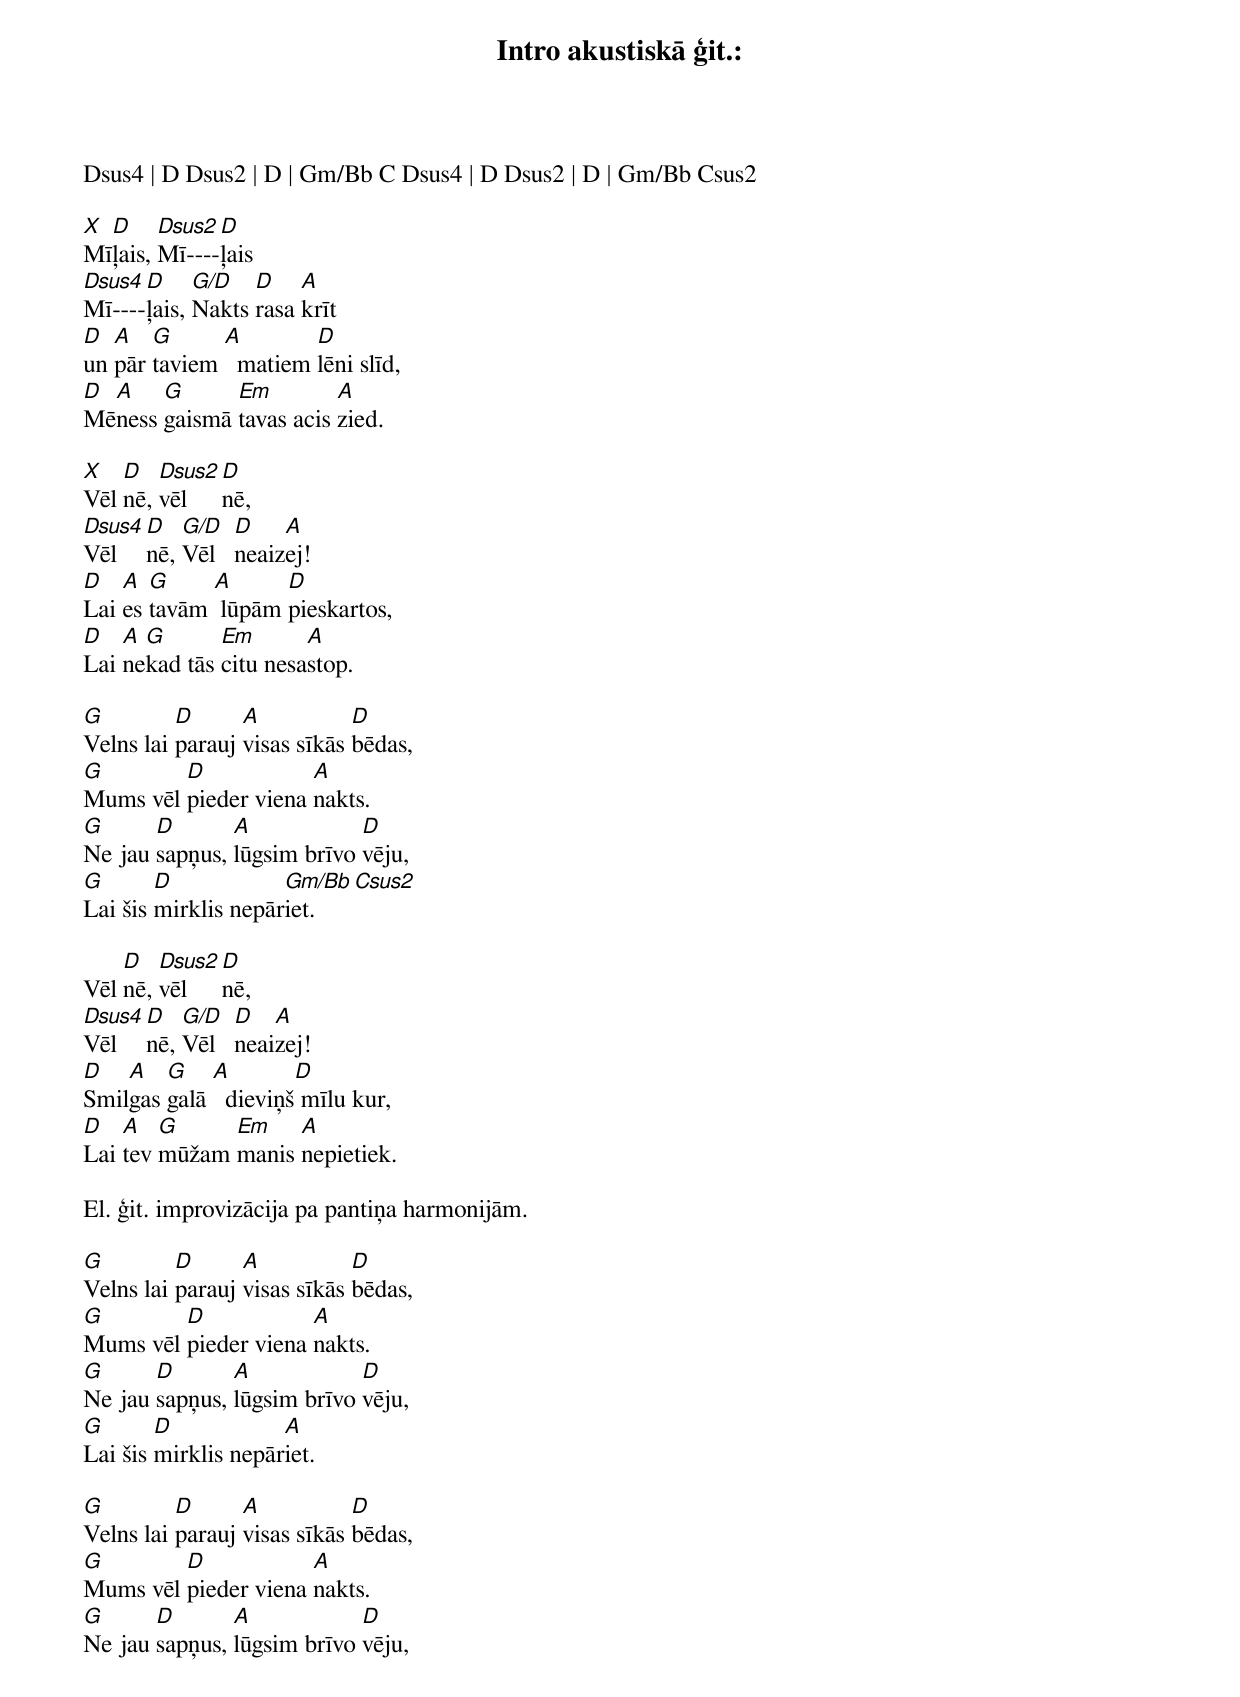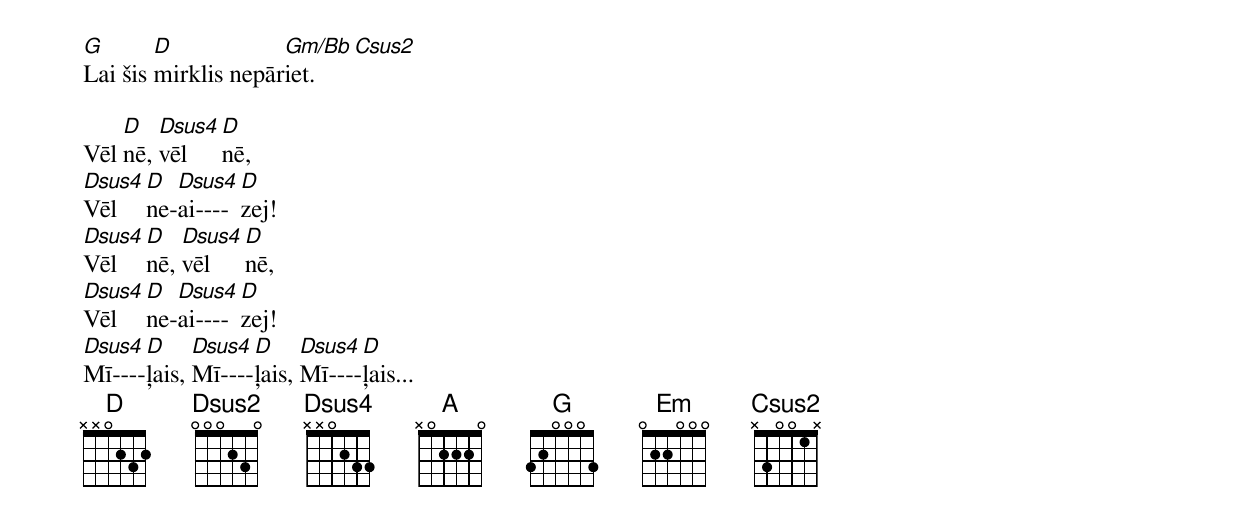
Intro akustiskā ģit.:
Dsus4 | D Dsus2 | D | Gm/Bb C Dsus4 | D Dsus2 | D | Gm/Bb Csus2

X D     Dsus2 D
Mīļais, Mī----ļais
Dsus4 D     G/D   D    A
Mī----ļais, Nakts rasa krīt
D  A   G      A        D
un pār taviem   matiem lēni slīd,
D A    G      Em         A
Mēness gaismā tavas acis zied.

X   D   Dsus2 D
Vēl nē, vēl   nē,
Dsus4 D   G/D   D    A
Vēl   nē, Vēl   neaizej!
D   A  G     A      D
Lai es tavām  lūpām pieskartos,
D   A G       Em       A
Lai nekad tās citu nesastop.

G         D      A           D
Velns lai parauj visas sīkās bēdas,
G        D            A
Mums vēl pieder viena nakts.
G      D       A            D
Ne jau sapņus, lūgsim brīvo vēju,
G       D            Gm/Bb   Csus2
Lai šis mirklis nepāriet.

    D   Dsus2 D
Vēl nē, vēl   nē,
Dsus4 D   G/D   D   A
Vēl   nē, Vēl   neaizej!
D   A   G    A        D
Smilgas galā   dieviņš mīlu kur,
D   A   G     Em    A
Lai tev mūžam manis nepietiek.

El. ģit. improvizācija pa pantiņa harmonijām.

G         D      A           D
Velns lai parauj visas sīkās bēdas,
G        D            A
Mums vēl pieder viena nakts.
G      D       A            D
Ne jau sapņus, lūgsim brīvo vēju,
G       D            A
Lai šis mirklis nepāriet.

G         D      A           D
Velns lai parauj visas sīkās bēdas,
G        D            A
Mums vēl pieder viena nakts.
G      D       A            D
Ne jau sapņus, lūgsim brīvo vēju,
G       D            Gm/Bb   Csus2
Lai šis mirklis nepāriet.

    D   Dsus4 D
Vēl nē, vēl   nē,
Dsus4 D  Dsus4 D
Vēl   ne-ai----zej!
Dsus4 D   Dsus4 D
Vēl   nē, vēl   nē,
Dsus4 D  Dsus4 D
Vēl   ne-ai----zej!
Dsus4 D     Dsus4 D     Dsus4 D
Mī----ļais, Mī----ļais, Mī----ļais...
